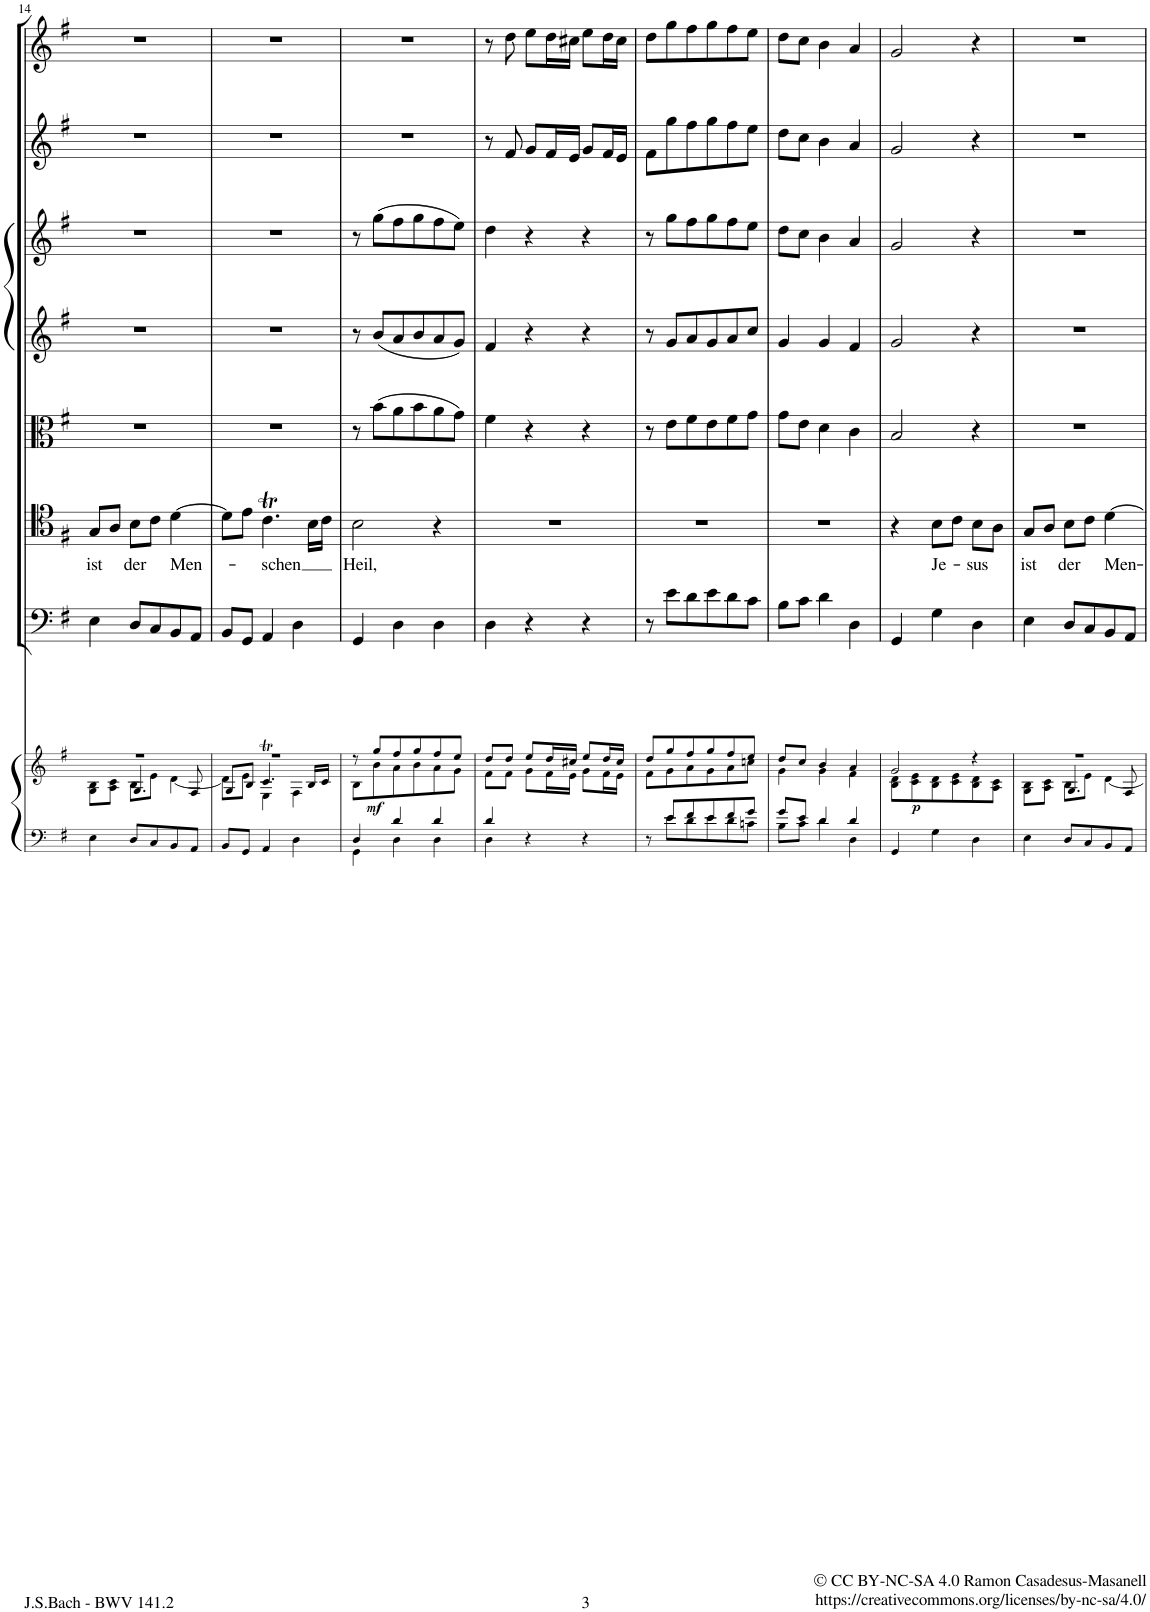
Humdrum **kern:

**kern	**kern	**dynam	**kern	**kern	**text	**kern	**kern	**kern	**kern	**kern
*part8	*part8	*part8	*part7	*part6	*part6	*part5	*part4	*part3	*part2	*part1
*staff9	*staff8	*staff8/9	*staff7	*staff6	*staff6	*staff5	*staff4	*staff3	*staff2	*staff1
*I"Piano reduction	*	*	*I"Continuo	*I"Tenore	*	*I"Viola	*I"Violino II	*I"Violino I	*I"Oboe II	*I"Oboe I
*I'Pno	*	*	*	*	*	*	*	*	*I'Ob	*I'Ob
!!LO:PB:g=z
*clefF4	*clefG2	*	*clefF4	*clefC4	*	*clefC3	*clefG2	*clefG2	*clefG2	*clefG2
*k[f#]	*k[f#]	*	*k[f#]	*k[f#]	*	*k[f#]	*k[f#]	*k[f#]	*k[f#]	*k[f#]
*M3/4	*M3/4	*	*M3/4	*M3/4	*	*M3/4	*M3/4	*M3/4	*M3/4	*M3/4
=14	=14	=14	=14	=14	=14	=14	=14	=14	=14	=14
*	*^	*	*	*	*	*	*	*	*	*
*	*	*^	*	*	*	*	*	*	*	*	*
!	!	!	!	!	!	!	!LO:LY:b	!	!	!	!	!
4E\	2.r	8G\ 8B\L	4ryy	.	4E\	8G/L	ist	2.r	2.r	2.r	2.r	2.r
.	.	8A\ 8c\J	.	.	.	8A/J	.	.	.	.	.	.
!	!	!	!	!	!	!	!LO:LY:b	!	!	!	!	!
8D/L	.	8B\L	4.G/	.	8D/L	8B\L	der	.	.	.	.	.
8C/	.	8e\J	.	.	8C/	8c\J	.	.	.	.	.	.
!	!	!	!	!	!	!	!LO:LY:b	!	!	!	!	!
8BB/	.	[4d\	.	.	8BB/	[4d\	Men-	.	.	.	.	.
8AA/J	.	.	8F#/	.	8AA/J	.	.	.	.	.	.	.
=15	=15	=15	=15	=15	=15	=15	=15	=15	=15	=15	=15	=15
8BB/L	2.r	8d\L]	8G/L	.	8BB/L	8d\L]	.	2.r	2.r	2.r	2.r	2.r
8GG/J	.	8e\J	8B/J	.	8GG/J	8e\J	.	.	.	.	.	.
!	!	!	!	!	!	!	!LO:LY:b	!	!	!	!	!
4AA/	.	4E\	4.cT/	.	4AA/	4.cT\	-schen	.	.	.	.	.
4D\	.	4F#\	.	.	4D\	.	.	.	.	.	.	.
.	.	.	16B/LL	.	.	16B\LL	.	.	.	.	.	.
.	.	.	16c/JJ	.	.	16c\JJ	.	.	.	.	.	.
=16	=16	=16	=16	=16	=16	=16	=16	=16	=16	=16	=16	=16
*^	*	*	*	*	*	*	*	*	*	*	*	*
!	!	!	!	!	!	!	!	!LO:LY:b	!	!	!	!	!
*	*	*	*v	*v	*	*	*	*	*	*	*	*	*
4D/	4GG\	8r	8B\L	.	4GG/	2B\	Heil,	8r	8r	8r	2.r	2.r
!	!	!	!	!LO:DY:b	!	!	!	!	!	!	!	!
.	.	8gg/L	8b\	mf	.	.	.	(8b\L	(8b/L	(8gg\L	.	.
4d/	4D\	8ff#/	8a\	.	4D\	.	.	8a\	8a/	8ff#\	.	.
.	.	8gg/	8b\	.	.	.	.	8b\	8b/	8gg\	.	.
4d/	4D\	8ff#/	8a\	.	4D\	4r	.	8a\	8a/	8ff#\	.	.
.	.	8ee/J	8g\J	.	.	.	.	8g\J)	8g/J)	8ee\J)	.	.
=17	=17	=17	=17	=17	=17	=17	=17	=17	=17	=17	=17	=17
4d/	4D\	8dd/L	8f#\L	.	4D\	2.r	.	4f#\	4f#/	4dd\	8r	8r
.	.	8dd/J	8f#\J	.	.	.	.	.	.	.	8f#/	8dd\
4r	4ryy	8ee/L	8g\L	.	4r	.	.	4r	4r	4r	8g/L	8ee\L
.	.	16dd/L	16f#\L	.	.	.	.	.	.	.	16f#/L	16dd\L
.	.	16cc#X/JJ	16e\JJ	.	.	.	.	.	.	.	16e/JJ	16cc#X\JJ
4r	4ryy	8ee/L	8g\L	.	4r	.	.	4r	4r	4r	8g/L	8ee\L
.	.	16dd/L	16f#\L	.	.	.	.	.	.	.	16f#/L	16dd\L
.	.	16cc#/JJ	16e\JJ	.	.	.	.	.	.	.	16e/JJ	16cc#\JJ
=18	=18	=18	=18	=18	=18	=18	=18	=18	=18	=18	=18	=18
8r	8ryy	8dd/L	8f#\L	.	8r	2.r	.	8r	8r	8r	8f#\L	8dd\L
8e/L	8e\L	8gg/	8g\	.	8e\L	.	.	8e\L	8g/L	8gg\L	8gg\	8gg\
8f#/	8d\	8ff#/	8a\	.	8d\	.	.	8f#\	8a/	8ff#\	8ff#\	8ff#\
8e/	8e\	8gg/	8g\	.	8e\	.	.	8e\	8g/	8gg\	8gg\	8gg\
8f#/	8d\	8ff#/	8a\	.	8d\	.	.	8f#\	8a/	8ff#\	8ff#\	8ff#\
8g/J	8cn\J	8ee/J	8ccn\J	.	8c\J	.	.	8g\J	8cc/J	8ee\J	8ee\J	8ee\J
=19	=19	=19	=19	=19	=19	=19	=19	=19	=19	=19	=19	=19
8g/L	8B\L	8dd/L	4g\	.	8B\L	2.r	.	8g\L	4g/	8dd\L	8dd\L	8dd\L
8e/J	8c\J	8cc/J	.	.	8c\J	.	.	8e\J	.	8cc\J	8cc\J	8cc\J
4d/	4d\	4b/	4g\	.	4d\	.	.	4d\	4g/	4b\	4b\	4b\
4d/	4D\	4a/	4f#\	.	4D\	.	.	4c\	4f#/	4a/	4a/	4a/
*v	*v	*	*	*	*	*	*	*	*	*	*	*
=20	=20	=20	=20	=20	=20	=20	=20	=20	=20	=20	=20
4GG/	2g/	8B\ 8d\L	.	4GG/	4r	.	2B/	2g/	2g/	2g/	2g/
!	!	!	!LO:DY:b	!	!	!	!	!	!	!	!
.	.	8c\ 8e\	p	.	.	.	.	.	.	.	.
!	!	!	!	!	!	!LO:LY:b	!	!	!	!	!
4G\	.	8B\ 8d\	.	4G\	8B\L	Je-	.	.	.	.	.
.	.	8c\ 8e\	.	.	8c\J	.	.	.	.	.	.
!	!	!	!	!	!	!LO:LY:b	!	!	!	!	!
4D\	4r	8B\ 8d\	.	4D\	8B\L	-sus	4r	4r	4r	4r	4r
.	.	8A\ 8c\J	.	.	8A\J	.	.	.	.	.	.
=21	=21	=21	=21	=21	=21	=21	=21	=21	=21	=21	=21
*	*	*^	*	*	*	*	*	*	*	*	*
!	!	!	!	!	!	!	!LO:LY:b	!	!	!	!	!
4E\	2.r	8G\ 8B\L	4ryy	.	4E\	8G/L	ist	2.r	2.r	2.r	2.r	2.r
.	.	8A\ 8c\J	.	.	.	8A/J	.	.	.	.	.	.
!	!	!	!	!	!	!	!LO:LY:b	!	!	!	!	!
8D/L	.	8B\L	4.G/	.	8D/L	8B\L	der	.	.	.	.	.
8C/	.	8e\J	.	.	8C/	8c\J	.	.	.	.	.	.
!	!	!	!	!	!	!	!LO:LY:b	!	!	!	!	!
8BB/	.	[4d\	.	.	8BB/	[4d\	Men-	.	.	.	.	.
8AA/J	.	.	8F#/	.	8AA/J	.	.	.	.	.	.	.
*	*v	*v	*v	*	*	*	*	*	*	*	*	*
=	=	=	=	=	=	=	=	=	=	=
*-	*-	*-	*-	*-	*-	*-	*-	*-	*-	*-
